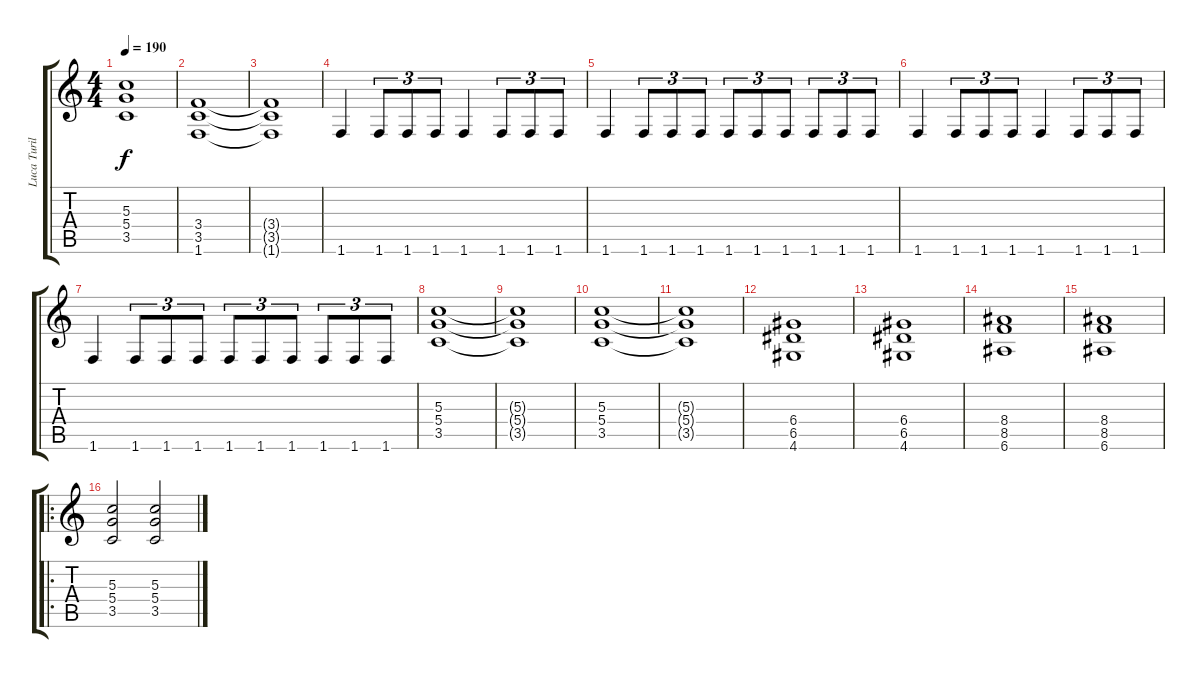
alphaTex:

\track ("Luca Turili" "Luca Turil") {instrument distortionguitar}
\staff {score tabs}
\tuning (E4 B3 G3 D3 A2 E2) {hide}
\ts (4 4)
\tempo 190
\clef g2
\ks c
(5.3{t} 5.4{t} 3.5{t}).1{dy f} |
(3.4 3.5 1.6).1 |
(3.4{t} 3.5{t} 1.6{t}).1 |
1.6.4 1.6.8{tu (3 2)} 1.6.8{tu (3 2)} 1.6.8{tu (3 2)} 1.6.4 1.6.8{tu (3 2)} 1.6.8{tu (3 2)} 1.6.8{tu (3 2)} |
1.6.4 1.6.8{tu (3 2)} 1.6.8{tu (3 2)} 1.6.8{tu (3 2)} 1.6.8{tu (3 2)} 1.6.8{tu (3 2)} 1.6.8{tu (3 2)} 1.6.8{tu (3 2)} 1.6.8{tu (3 2)} 1.6.8{tu (3 2)} |
1.6.4 1.6.8{tu (3 2)} 1.6.8{tu (3 2)} 1.6.8{tu (3 2)} 1.6.4 1.6.8{tu (3 2)} 1.6.8{tu (3 2)} 1.6.8{tu (3 2)} |
1.6.4 1.6.8{tu (3 2)} 1.6.8{tu (3 2)} 1.6.8{tu (3 2)} 1.6.8{tu (3 2)} 1.6.8{tu (3 2)} 1.6.8{tu (3 2)} 1.6.8{tu (3 2)} 1.6.8{tu (3 2)} 1.6.8{tu (3 2)} |
(5.3 5.4 3.5).1 |
(5.3{t} 5.4{t} 3.5{t}).1 |
(5.3 5.4 3.5).1 |
(5.3{t} 5.4{t} 3.5{t}).1 |
(6.4 6.5 4.6).1 |
(6.4 6.5 4.6).1 |
(8.4 8.5 6.6).1 |
(8.4 8.5 6.6).1 |
\ro
(5.3 5.4 3.5).2{volume 11} (5.3 5.4 3.5).2
